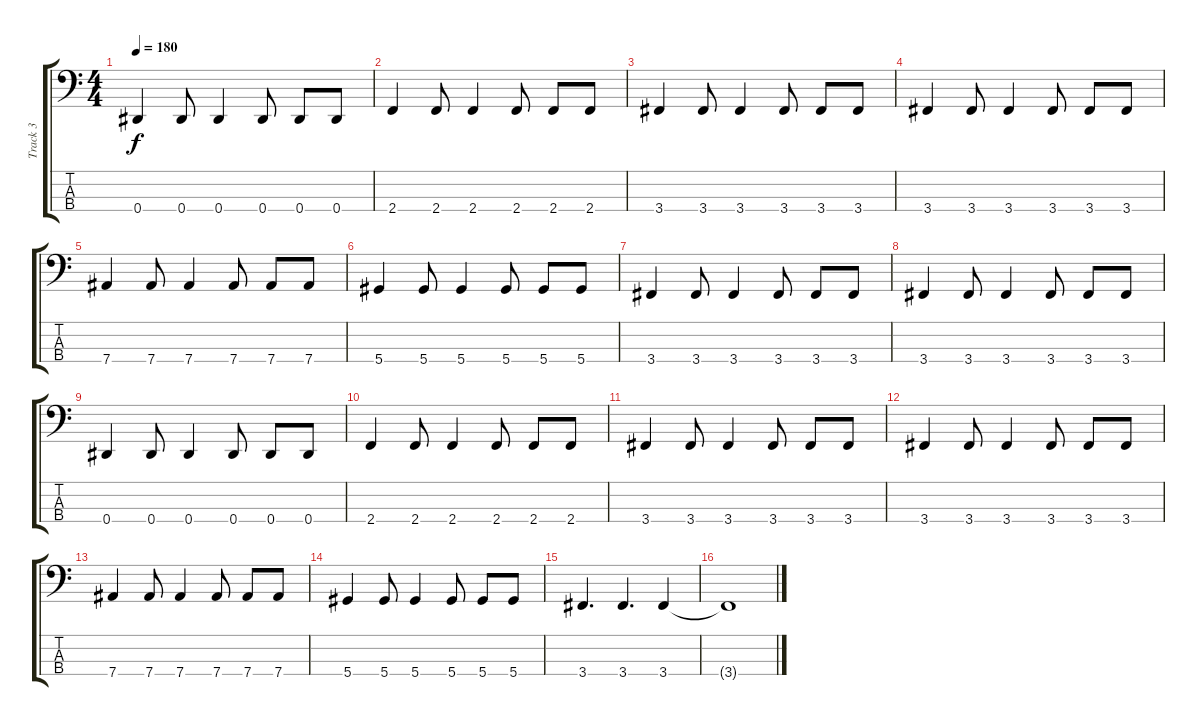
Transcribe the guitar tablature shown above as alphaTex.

\track ("Track 3" "Track 3") {instrument electricbasspick}
\staff {score tabs}
\tuning (Gb2 Db2 Ab1 Eb1) {hide}
\ts (4 4)
\tempo 180
\clef f4
\ks c
0.4.4{dy f} 0.4.8 0.4.4 0.4.8 0.4.8 0.4.8 |
2.4.4 2.4.8 2.4.4 2.4.8 2.4.8 2.4.8 |
3.4.4 3.4.8 3.4.4 3.4.8 3.4.8 3.4.8 |
3.4.4 3.4.8 3.4.4 3.4.8 3.4.8 3.4.8 |
7.4.4 7.4.8 7.4.4 7.4.8 7.4.8 7.4.8 |
5.4.4 5.4.8 5.4.4 5.4.8 5.4.8 5.4.8 |
3.4.4 3.4.8 3.4.4 3.4.8 3.4.8 3.4.8 |
3.4.4 3.4.8 3.4.4 3.4.8 3.4.8 3.4.8 |
0.4.4 0.4.8 0.4.4 0.4.8 0.4.8 0.4.8 |
2.4.4 2.4.8 2.4.4 2.4.8 2.4.8 2.4.8 |
3.4.4 3.4.8 3.4.4 3.4.8 3.4.8 3.4.8 |
3.4.4 3.4.8 3.4.4 3.4.8 3.4.8 3.4.8 |
7.4.4 7.4.8 7.4.4 7.4.8 7.4.8 7.4.8 |
5.4.4 5.4.8 5.4.4 5.4.8 5.4.8 5.4.8 |
3.4.4{d} 3.4.4{d} 3.4.4 |
3.4{t}.1
